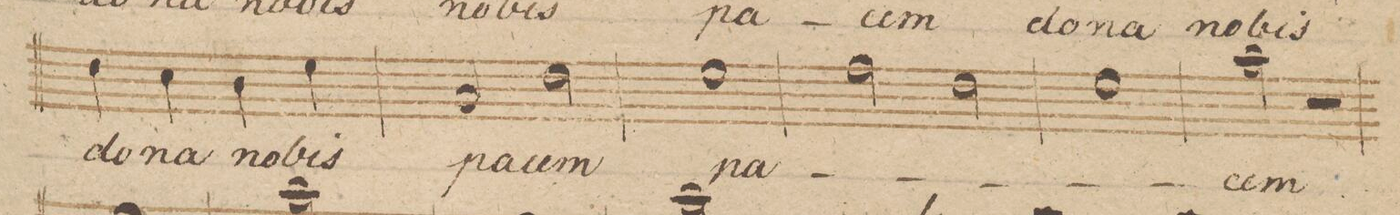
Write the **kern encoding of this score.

**kern	**text	**dynam
*I"Basso.	*	*
*clefF4	*	*
*k[b-]	*	*
*met(c|)	*	*
*M2/2	*	*
4F\	do-	.
4E\	-na	.
4D\	no-	.
4G\	-bis	.
=30	=30	=30
2C/	pa-	.
2F\	-cem	.
=31	=31	=31
1G\	pa-	.
=32	=32	=32
2A\	.	.
2F\	.	.
=33	=33	=33
1G\	.	.
=34	=34	=34
2c\	-cem	.
2r	.	.
=35	=35	=35
*-	*-	*-
